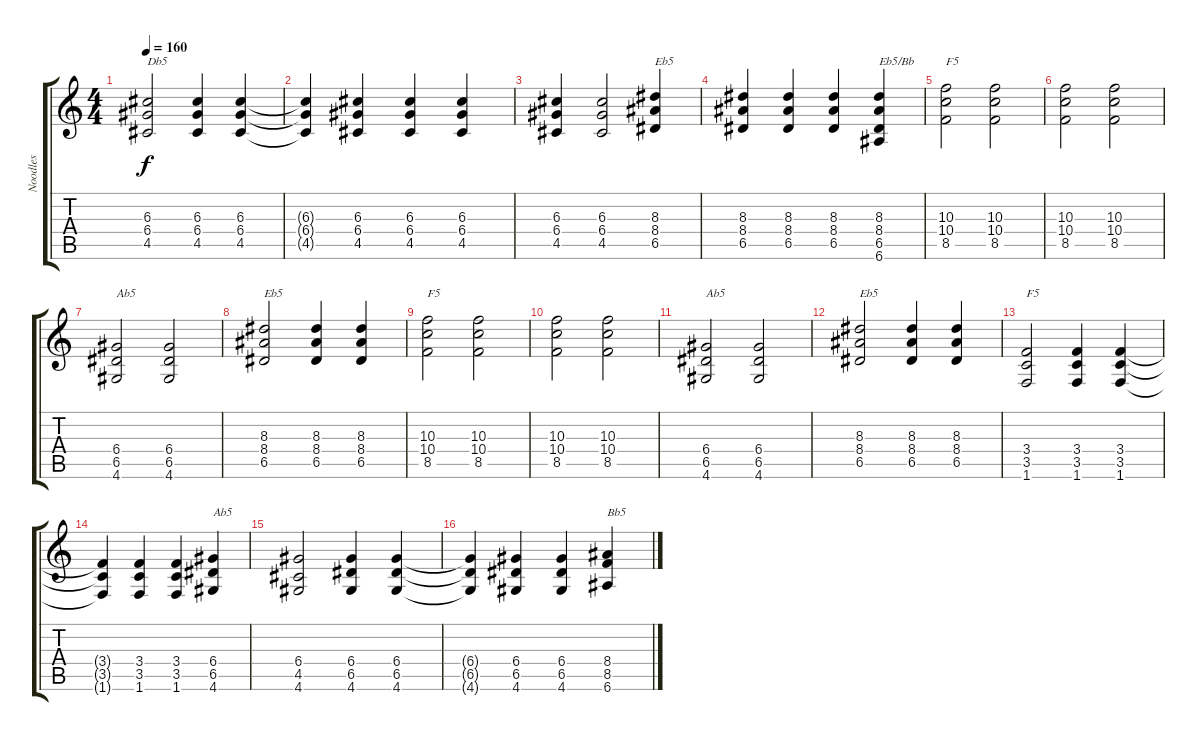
\track ("Noodles" "Noodles") {instrument distortionguitar}
\staff {score tabs}
\tuning (E4 B3 G3 D3 A2 E2) {hide}
\ts (4 4)
\tempo 160
\clef g2
\ks c
(6.3 6.4 4.5).2{txt "Db5" dy f} (6.3 6.4 4.5).4 (6.3 6.4 4.5).4 |
(6.3{t} 6.4{t} 4.5{t}).4 (6.3 6.4 4.5).4 (6.3 6.4 4.5).4 (6.3 6.4 4.5).4 |
(6.3 6.4 4.5).4 (6.3 6.4 4.5).2 (8.3 8.4 6.5).4{txt "Eb5"} |
(8.3 8.4 6.5).4 (8.3 8.4 6.5).4 (8.3 8.4 6.5).4 (8.3 8.4 6.5 6.6).4{txt "Eb5/Bb"} |
(10.3 10.4 8.5).2{txt "F5"} (10.3 10.4 8.5).2 |
(10.3 10.4 8.5).2 (10.3 10.4 8.5).2 |
(6.4 6.5 4.6).2{txt "Ab5"} (6.4 6.5 4.6).2 |
(8.3 8.4 6.5).2{txt "Eb5"} (8.3 8.4 6.5).4 (8.3 8.4 6.5).4 |
(10.3 10.4 8.5).2{txt "F5"} (10.3 10.4 8.5).2 |
(10.3 10.4 8.5).2 (10.3 10.4 8.5).2 |
(6.4 6.5 4.6).2{txt "Ab5"} (6.4 6.5 4.6).2 |
(8.3 8.4 6.5).2{txt "Eb5"} (8.3 8.4 6.5).4 (8.3 8.4 6.5).4 |
(3.4 3.5 1.6).2{txt "F5"} (3.4 3.5 1.6).4 (3.4 3.5 1.6).4 |
(3.4{t} 3.5{t} 1.6{t}).4 (3.4 3.5 1.6).4 (3.4 3.5 1.6).4 (6.4 6.5 4.6).4{txt "Ab5"} |
(6.4 4.5 4.6).2 (6.4 6.5 4.6).4 (6.4 6.5 4.6).4 |
(6.4{t} 6.5{t} 4.6{t}).4 (6.4 6.5 4.6).4 (6.4 6.5 4.6).4 (8.4 8.5 6.6).4{txt "Bb5"}
